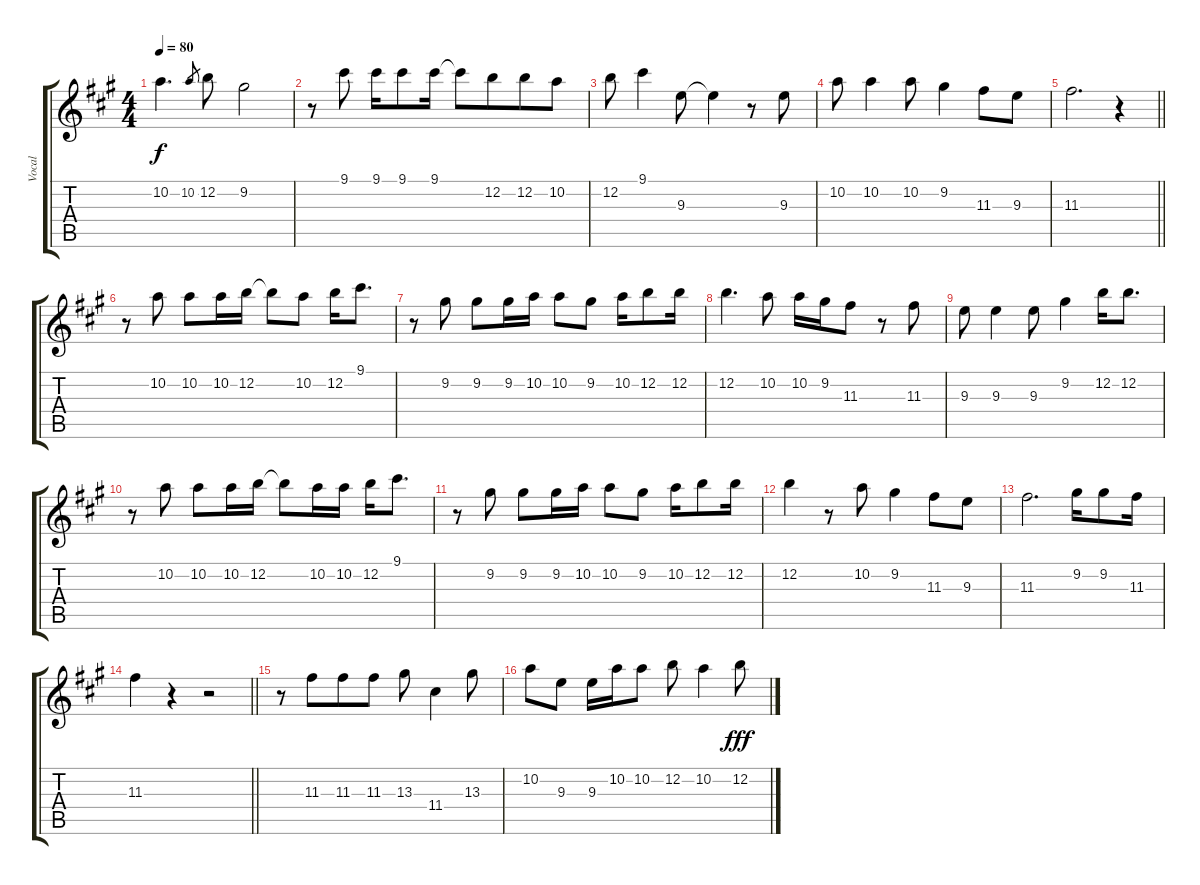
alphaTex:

\track ("Vocal" "Vocal") {instrument electricguitarclean}
\staff {score tabs}
\tuning (E4 B3 G3 D3 A2 E2) {hide}
\ts (4 4)
\tempo 80
\clef g2
\ks a
10.2.4{d dy f} 10.2.8{gr} 12.2.8 9.2.2 |
r.8 9.1.8 9.1.16 9.1.8 9.1.16 9.1{t}.8 12.2.8{beam merge} 12.2.8 10.2.8 |
12.2.8 9.1.4 9.3.8 9.3{t}.4 r.8 9.3.8 |
10.2.8 10.2.4 10.2.8 9.2.4 11.3.8 9.3.8 |
\barLineRight lightlight
11.3.2{d} r.4 |
r.8 10.2.8 10.2.8 10.2.16 12.2.16 12.2{t}.8 10.2.8 12.2.16 9.1.8{d} |
r.8 9.2.8 9.2.8 9.2.16 10.2.16 10.2.8 9.2.8 10.2.16 12.2.8 12.2.16 |
12.2.4{d} 10.2.8 10.2.16 9.2.16 11.3.8 r.8 11.3.8 |
9.3.8 9.3.4 9.3.8 9.2.4 12.2.16 12.2.8{d} |
r.8 10.2.8 10.2.8 10.2.16 12.2.16 12.2{t}.8 10.2.16 10.2.16 12.2.16 9.1.8{d} |
r.8 9.2.8 9.2.8 9.2.16 10.2.16 10.2.8 9.2.8 10.2.16 12.2.8 12.2.16 |
12.2.4 r.8 10.2.8 9.2.4 11.3.8 9.3.8 |
11.3.2{d} 9.2.16 9.2.8 11.3.16 |
\barLineRight lightlight
11.3.4 r.4 r.2 |
r.8 11.3.8{beam merge} 11.3.8 11.3.8 13.3.8 11.4.4 13.3.8 |
10.2.8 9.3.8 9.3.16 10.2.16 10.2.8 12.2.8 10.2.4 12.2.8{dy fff}
